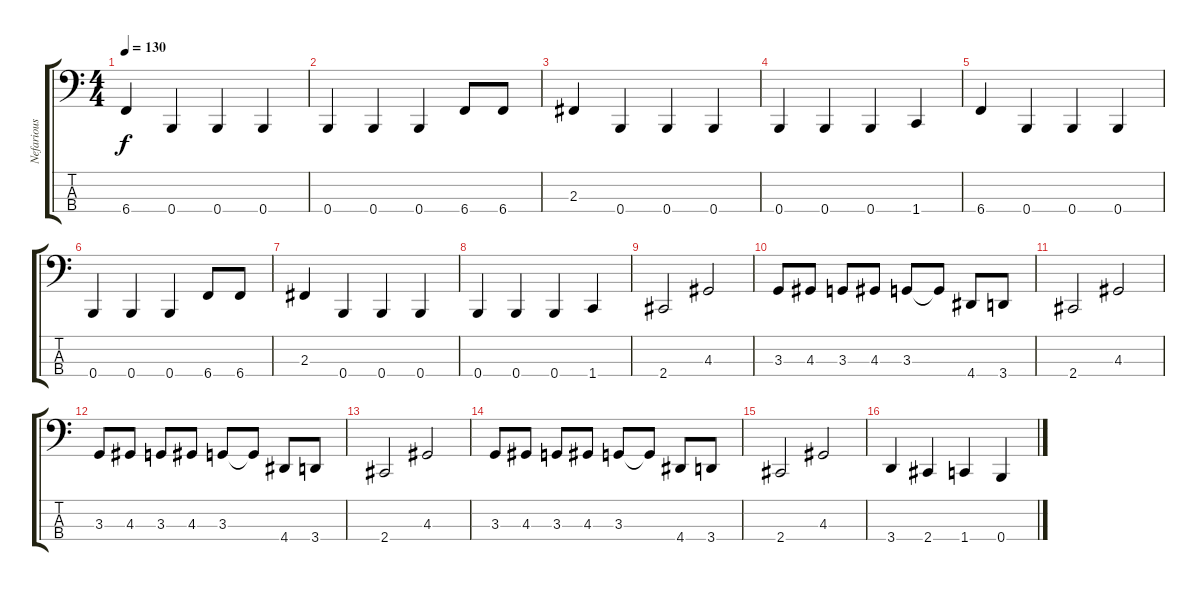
\track ("Nefarious" "Nefarious") {instrument electricbasspick}
\staff {score tabs}
\tuning (D2 A1 E1 B0) {hide}
\ts (4 4)
\tempo 130
\clef f4
\ks c
6.4.4{dy f} 0.4.4 0.4.4 0.4.4 |
0.4.4 0.4.4 0.4.4 6.4.8 6.4.8 |
2.3.4 0.4.4 0.4.4 0.4.4 |
0.4.4 0.4.4 0.4.4 1.4.4 |
6.4.4 0.4.4 0.4.4 0.4.4 |
0.4.4 0.4.4 0.4.4 6.4.8 6.4.8 |
2.3.4 0.4.4 0.4.4 0.4.4 |
0.4.4 0.4.4 0.4.4 1.4.4 |
2.4.2 4.3.2 |
3.3.8 4.3.8 3.3.8 4.3.8 3.3.8 3.3{t}.8 4.4.8 3.4.8 |
2.4.2 4.3.2 |
3.3.8 4.3.8 3.3.8 4.3.8 3.3.8 3.3{t}.8 4.4.8 3.4.8 |
2.4.2 4.3.2 |
3.3.8 4.3.8 3.3.8 4.3.8 3.3.8 3.3{t}.8 4.4.8 3.4.8 |
2.4.2 4.3.2 |
3.4.4 2.4.4 1.4.4 0.4.4
